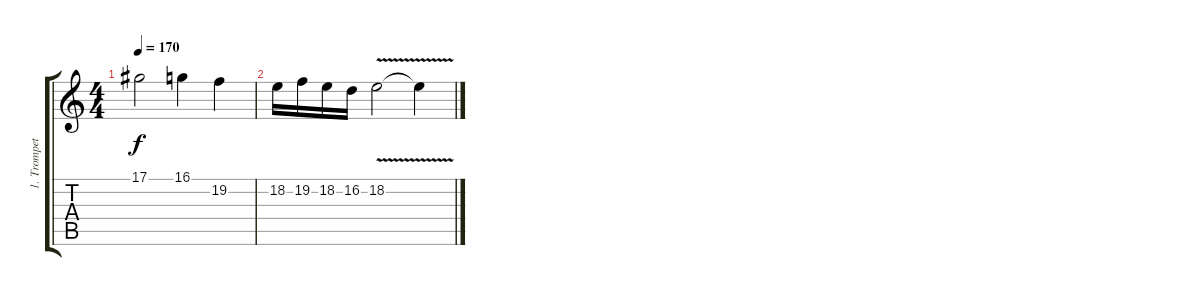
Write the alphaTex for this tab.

\track ("1. Trompete" "1. Trompet") {instrument trumpet}
\staff {score tabs}
\tuning (Eb4 Bb3 Gb3 Db3 Ab2 Eb2) {hide}
\ts (4 4)
\tempo 170
\clef g2
\ks c
17.1.2{dy f} 16.1.4 19.2.4 |
18.2.16 19.2.16 18.2.16 16.2.16 18.2{v}.2 18.2{t}.4
